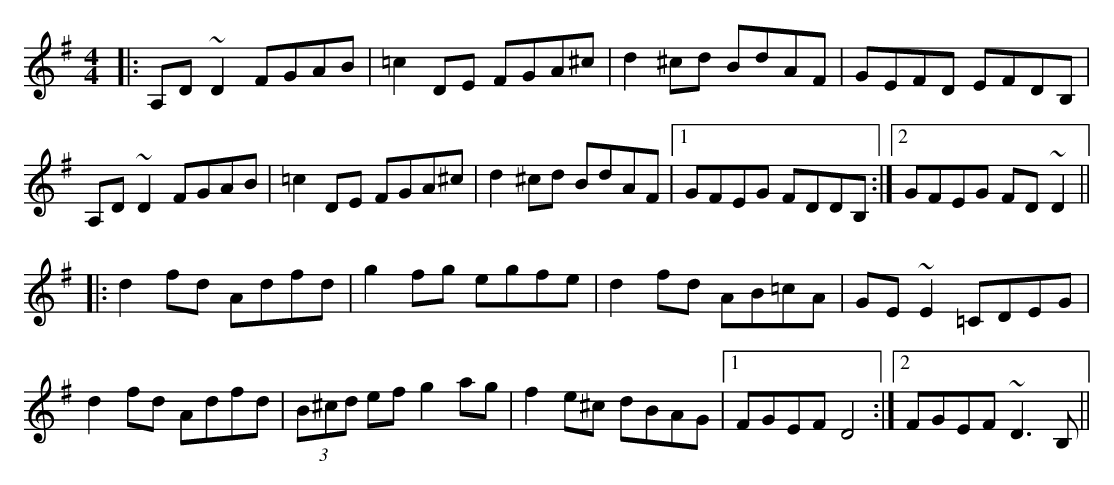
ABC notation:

X:1
M:4/4
K:Dmix
|:A,D~D2 FGAB|=c2 DE FGA^c|d2^cd BdAF|GEFD EFDB,|
A,D~D2 FGAB|=c2 DE FGA^c|d2^cd BdAF|1 GFEG FDDB,:|2 GFEG FD~D2||
|:d2fd Adfd|g2fg egfe|d2fd AB=cA|GE~E2 =CDEG|
d2fd Adfd|(3B^cd ef g2ag|f2e^c dBAG|1 FGEF D4:|2 FGEF ~D3B,||
